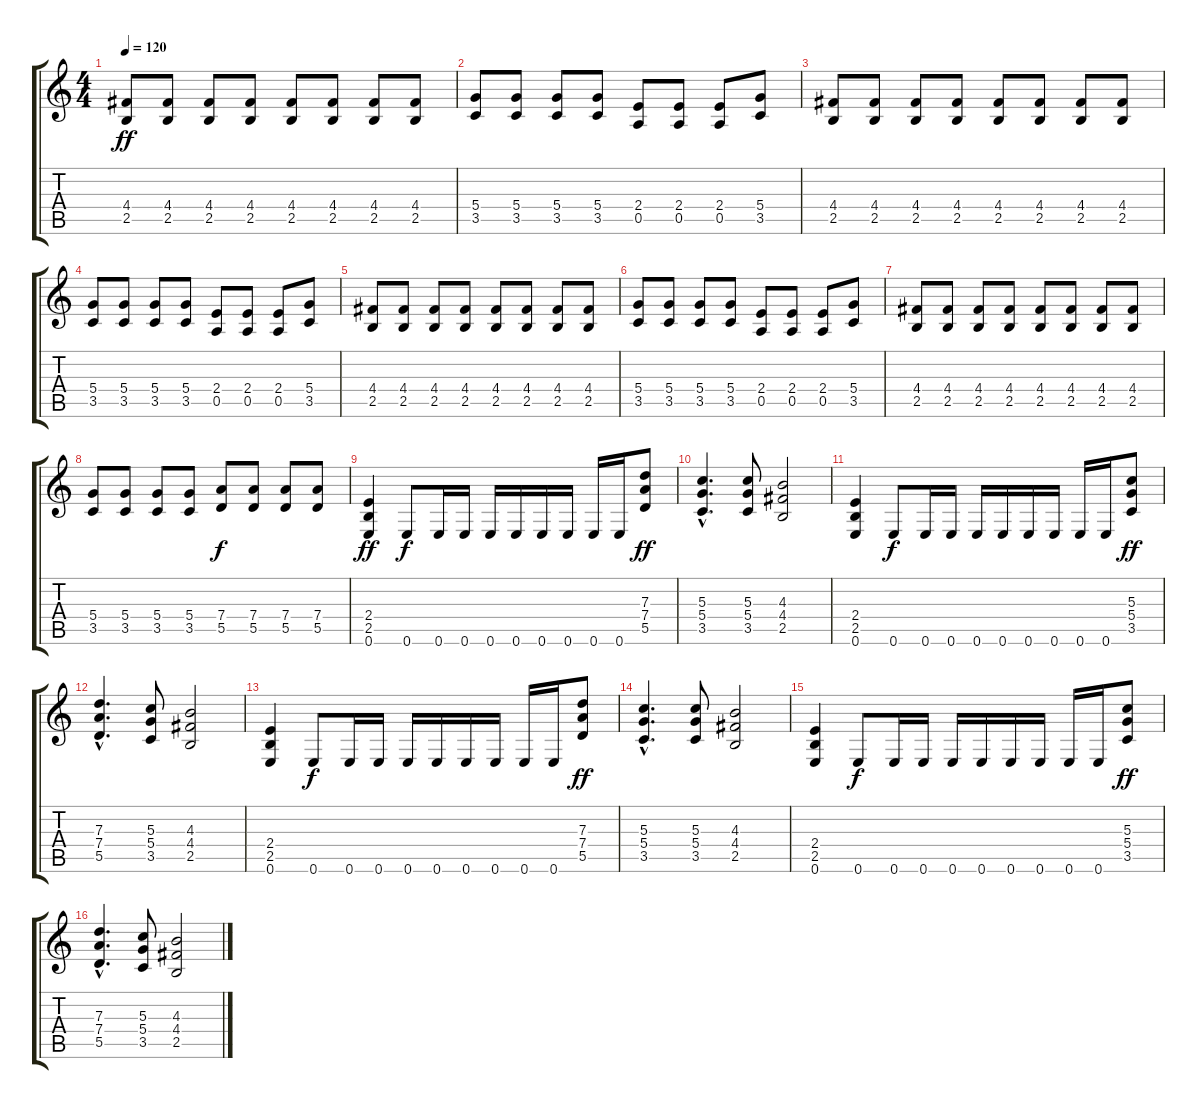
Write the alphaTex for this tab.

\track "" {instrument distortionguitar}
\staff {score tabs}
\tuning (E4 B3 G3 D3 A2 E2) {hide}
\ts (4 4)
\tempo 120
\clef g2
\ks c
(4.4 2.5).8{dy ff} (4.4 2.5).8 (4.4 2.5).8 (4.4 2.5).8 (4.4 2.5).8 (4.4 2.5).8 (4.4 2.5).8 (4.4 2.5).8 |
(5.4 3.5).8 (5.4 3.5).8 (5.4 3.5).8 (5.4 3.5).8 (2.4 0.5).8 (2.4 0.5).8 (2.4 0.5).8 (5.4 3.5).8 |
(4.4 2.5).8 (4.4 2.5).8 (4.4 2.5).8 (4.4 2.5).8 (4.4 2.5).8 (4.4 2.5).8 (4.4 2.5).8 (4.4 2.5).8 |
(5.4 3.5).8 (5.4 3.5).8 (5.4 3.5).8 (5.4 3.5).8 (2.4 0.5).8 (2.4 0.5).8 (2.4 0.5).8 (5.4 3.5).8 |
(4.4 2.5).8 (4.4 2.5).8 (4.4 2.5).8 (4.4 2.5).8 (4.4 2.5).8 (4.4 2.5).8 (4.4 2.5).8 (4.4 2.5).8 |
(5.4 3.5).8 (5.4 3.5).8 (5.4 3.5).8 (5.4 3.5).8 (2.4 0.5).8 (2.4 0.5).8 (2.4 0.5).8 (5.4 3.5).8 |
(4.4 2.5).8 (4.4 2.5).8 (4.4 2.5).8 (4.4 2.5).8 (4.4 2.5).8 (4.4 2.5).8 (4.4 2.5).8 (4.4 2.5).8 |
(5.4 3.5).8 (5.4 3.5).8 (5.4 3.5).8 (5.4 3.5).8 (7.4 5.5).8{dy f} (7.4 5.5).8 (7.4 5.5).8 (7.4 5.5).8 |
(2.4 2.5 0.6).4{dy ff} 0.6.8{dy f} 0.6.16 0.6.16 0.6.16 0.6.16 0.6.16 0.6.16 0.6.16 0.6.16 (7.3 7.4 5.5).8{dy ff} |
(5.3{hac} 5.4{hac} 3.5{hac}).4{d} (5.3 5.4 3.5).8 (4.3 4.4 2.5).2 |
(2.4 2.5 0.6).4 0.6.8{dy f} 0.6.16 0.6.16 0.6.16 0.6.16 0.6.16 0.6.16 0.6.16 0.6.16 (5.3 5.4 3.5).8{dy ff} |
(7.3{hac} 7.4{hac} 5.5{hac}).4{d} (5.3 5.4 3.5).8 (4.3 4.4 2.5).2 |
(2.4 2.5 0.6).4 0.6.8{dy f} 0.6.16 0.6.16 0.6.16 0.6.16 0.6.16 0.6.16 0.6.16 0.6.16 (7.3 7.4 5.5).8{dy ff} |
(5.3{hac} 5.4{hac} 3.5{hac}).4{d} (5.3 5.4 3.5).8 (4.3 4.4 2.5).2 |
(2.4 2.5 0.6).4 0.6.8{dy f} 0.6.16 0.6.16 0.6.16 0.6.16 0.6.16 0.6.16 0.6.16 0.6.16 (5.3 5.4 3.5).8{dy ff} |
(7.3{hac} 7.4{hac} 5.5{hac}).4{d} (5.3 5.4 3.5).8 (4.3 4.4 2.5).2
